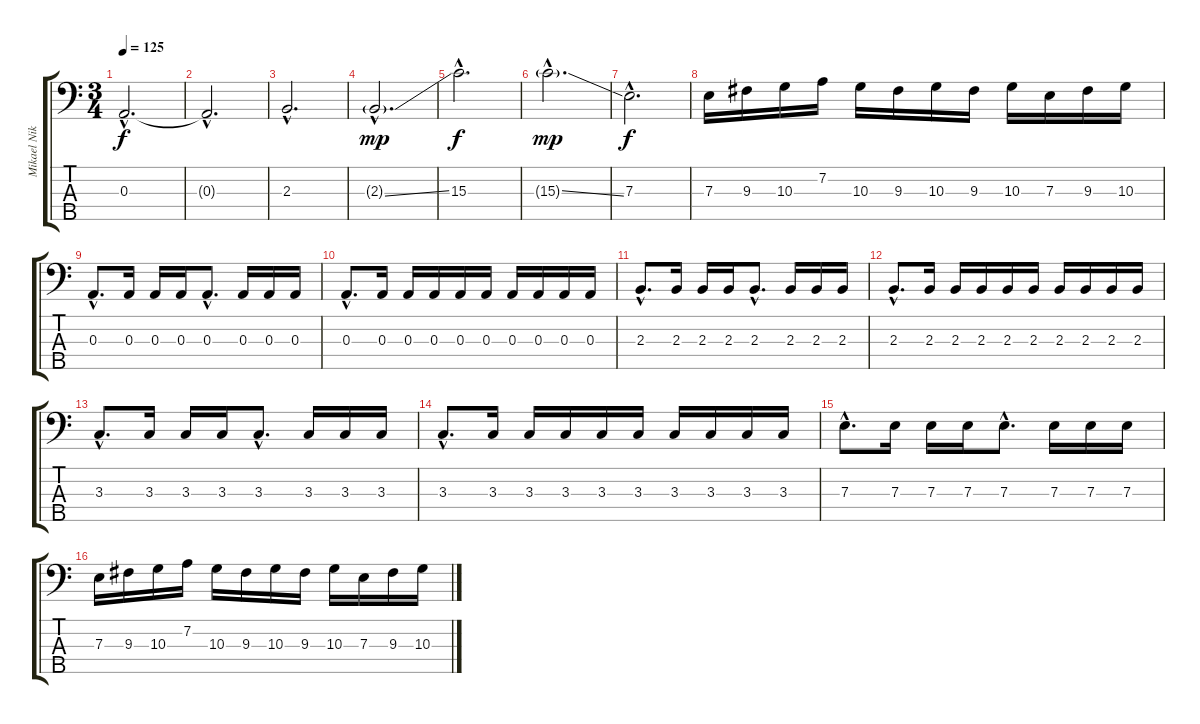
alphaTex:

\track ("Mikael Niklasson" "Mikael Nik") {instrument electricbassfinger}
\staff {score tabs}
\tuning (G2 D2 A1 E1 B0) {hide}
\ts (3 4)
\tempo 125
\clef f4
\ks c
0.3{hac}.2{d dy f instrument electricbassfinger} |
0.3{hac t}.2{d} |
2.3{hac}.2{d} |
2.3{ss g hac}.2{d dy mp} |
15.3{hac}.2{d dy f} |
15.3{ss g hac}.2{d dy mp} |
7.3{hac}.2{d dy f} |
7.3.16 9.3.16 10.3.16 7.2.16 10.3.16 9.3.16 10.3.16 9.3.16 10.3.16 7.3.16 9.3.16 10.3.16 |
0.3{hac}.8{d} 0.3.16 0.3.16 0.3.16 0.3{hac}.8{d} 0.3.16 0.3.16 0.3.16 |
0.3{hac}.8{d} 0.3.16 0.3.16 0.3.16 0.3.16 0.3.16 0.3.16 0.3.16 0.3.16 0.3.16 |
2.3{hac}.8{d} 2.3.16 2.3.16 2.3.16 2.3{hac}.8{d} 2.3.16 2.3.16 2.3.16 |
2.3{hac}.8{d} 2.3.16 2.3.16 2.3.16 2.3.16 2.3.16 2.3.16 2.3.16 2.3.16 2.3.16 |
3.3{hac}.8{d} 3.3.16 3.3.16 3.3.16 3.3{hac}.8{d} 3.3.16 3.3.16 3.3.16 |
3.3{hac}.8{d} 3.3.16 3.3.16 3.3.16 3.3.16 3.3.16 3.3.16 3.3.16 3.3.16 3.3.16 |
7.3{hac}.8{d} 7.3.16 7.3.16 7.3.16 7.3{hac}.8{d} 7.3.16 7.3.16 7.3.16 |
7.3.16 9.3.16 10.3.16 7.2.16 10.3.16 9.3.16 10.3.16 9.3.16 10.3.16 7.3.16 9.3.16 10.3.16
